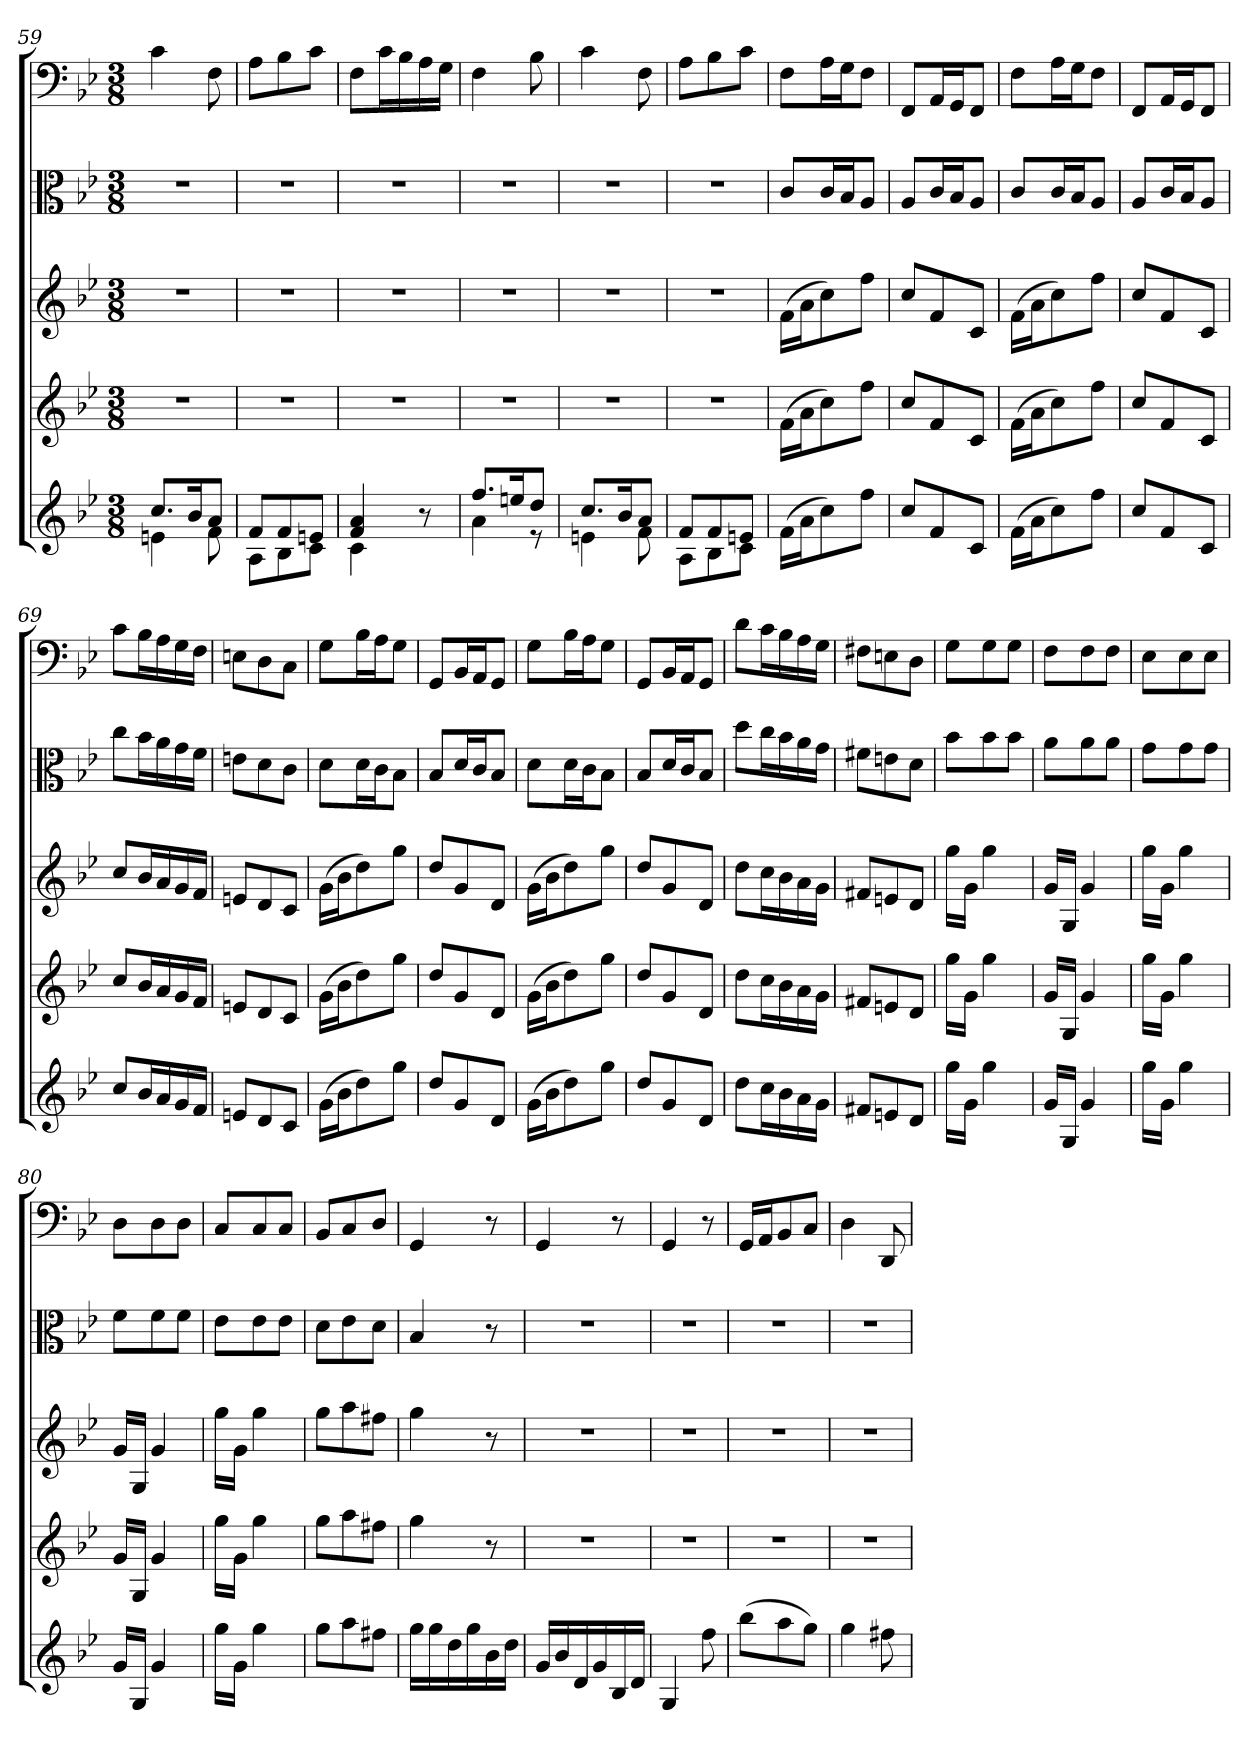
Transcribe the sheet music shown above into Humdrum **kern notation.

**kern	**kern	**kern	**kern	**kern
*part5	*part4	*part3	*part2	*part1
*staff5	*staff4	*staff3	*staff2	*staff1
*clefG2	*clefG2	*clefG2	*clefC3	*clefF4
*k[b-e-]	*k[b-e-]	*k[b-e-]	*k[b-e-]	*k[b-e-]
*B-:	*B-:	*B-:	*B-:	*B-:
*M3/8	*M3/8	*M3/8	*M3/8	*M3/8
=59	=59	=59	=59	=59
*^	*	*	*	*
8.cc/L	4en\	4.r	4.r	4.r	4c\
16b-/K	.	.	.	.	.
8a/J	8f\	.	.	.	8F\
=60	=60	=60	=60	=60	=60
8f/L	8A\L	4.r	4.r	4.r	8A\L
8f/	8B-\	.	.	.	8B-\
8en/J	8c\J	.	.	.	8c\J
=61	=61	=61	=61	=61	=61
4f/ 4a/	4c\	4.r	4.r	4.r	8F\L
.	.	.	.	.	16c\L
.	.	.	.	.	16B-\
8ryy	8r	.	.	.	16A\
.	.	.	.	.	16G\JJ
=62	=62	=62	=62	=62	=62
8.ff/L	4a\	4.r	4.r	4.r	4F\
16een/K	.	.	.	.	.
8dd/J	8r	.	.	.	8B-\
=63	=63	=63	=63	=63	=63
8.cc/L	4en\	4.r	4.r	4.r	4c\
16b-/K	.	.	.	.	.
8a/J	8f\	.	.	.	8F\
=64	=64	=64	=64	=64	=64
8f/L	8A\L	4.r	4.r	4.r	8A\L
8f/	8B-\	.	.	.	8B-\
8en/J	8c\J	.	.	.	8c\J
*v	*v	*	*	*	*
=65	=65	=65	=65	=65
(16f\LL	(16f\LL	(16f\LL	8c/L	8F\L
16a\J	16a\J	16a\J	.	.
8cc\)	8cc\)	8cc\)	16c/L	16A\L
.	.	.	16B-/J	16G\J
8ff\J	8ff\J	8ff\J	8A/J	8F\J
=66	=66	=66	=66	=66
8cc/L	8cc/L	8cc/L	8A/L	8FF/L
8f/	8f/	8f/	16c/L	16AA/L
.	.	.	16B-/J	16GG/J
8c/J	8c/J	8c/J	8A/J	8FF/J
=67	=67	=67	=67	=67
(16f\LL	(16f\LL	(16f\LL	8c/L	8F\L
16a\J	16a\J	16a\J	.	.
8cc\)	8cc\)	8cc\)	16c/L	16A\L
.	.	.	16B-/J	16G\J
8ff\J	8ff\J	8ff\J	8A/J	8F\J
=68	=68	=68	=68	=68
8cc/L	8cc/L	8cc/L	8A/L	8FF/L
8f/	8f/	8f/	16c/L	16AA/L
.	.	.	16B-/J	16GG/J
8c/J	8c/J	8c/J	8A/J	8FF/J
=69	=69	=69	=69	=69
8cc/L	8cc/L	8cc/L	8cc\L	8c\L
16b-/L	16b-/L	16b-/L	16b-\L	16B-\L
16a/	16a/	16a/	16a\	16A\
16g/	16g/	16g/	16g\	16G\
16f/JJ	16f/JJ	16f/JJ	16f\JJ	16F\JJ
=70	=70	=70	=70	=70
8en/L	8en/L	8en/L	8en\L	8En\L
8d/	8d/	8d/	8d\	8D\
8c/J	8c/J	8c/J	8c\J	8C\J
=71	=71	=71	=71	=71
(16g\LL	(16g\LL	(16g\LL	8d\L	8G\L
16b-\J	16b-\J	16b-\J	.	.
8dd\)	8dd\)	8dd\)	16d\L	16B-\L
.	.	.	16c\J	16A\J
8gg\J	8gg\J	8gg\J	8B-\J	8G\J
=72	=72	=72	=72	=72
8dd/L	8dd/L	8dd/L	8B-/L	8GG/L
8g/	8g/	8g/	16d/L	16BB-/L
.	.	.	16c/J	16AA/J
8d/J	8d/J	8d/J	8B-/J	8GG/J
=73	=73	=73	=73	=73
(16g\LL	(16g\LL	(16g\LL	8d\L	8G\L
16b-\J	16b-\J	16b-\J	.	.
8dd\)	8dd\)	8dd\)	16d\L	16B-\L
.	.	.	16c\J	16A\J
8gg\J	8gg\J	8gg\J	8B-\J	8G\J
=74	=74	=74	=74	=74
8dd/L	8dd/L	8dd/L	8B-/L	8GG/L
8g/	8g/	8g/	16d/L	16BB-/L
.	.	.	16c/J	16AA/J
8d/J	8d/J	8d/J	8B-/J	8GG/J
=75	=75	=75	=75	=75
8dd\L	8dd\L	8dd\L	8dd\L	8d\L
16cc\L	16cc\L	16cc\L	16cc\L	16c\L
16b-\	16b-\	16b-\	16b-\	16B-\
16a\	16a\	16a\	16a\	16A\
16g\JJ	16g\JJ	16g\JJ	16g\JJ	16G\JJ
=76	=76	=76	=76	=76
8f#X/L	8f#X/L	8f#X/L	8f#X\L	8F#X\L
8en/	8en/	8en/	8en\	8En\
8d/J	8d/J	8d/J	8d\J	8D\J
=77	=77	=77	=77	=77
16gg\LL	16gg\LL	16gg\LL	8b-\L	8G\L
16g\JJ	16g\JJ	16g\JJ	.	.
4gg\	4gg\	4gg\	8b-\	8G\
.	.	.	8b-\J	8G\J
=78	=78	=78	=78	=78
16g/LL	16g/LL	16g/LL	8a\L	8F\L
16G/JJ	16G/JJ	16G/JJ	.	.
4g/	4g/	4g/	8a\	8F\
.	.	.	8a\J	8F\J
=79	=79	=79	=79	=79
16gg\LL	16gg\LL	16gg\LL	8g\L	8E-\L
16g\JJ	16g\JJ	16g\JJ	.	.
4gg\	4gg\	4gg\	8g\	8E-\
.	.	.	8g\J	8E-\J
=80	=80	=80	=80	=80
16g/LL	16g/LL	16g/LL	8f\L	8D\L
16G/JJ	16G/JJ	16G/JJ	.	.
4g/	4g/	4g/	8f\	8D\
.	.	.	8f\J	8D\J
=81	=81	=81	=81	=81
16gg\LL	16gg\LL	16gg\LL	8e-\L	8C/L
16g\JJ	16g\JJ	16g\JJ	.	.
4gg\	4gg\	4gg\	8e-\	8C/
.	.	.	8e-\J	8C/J
=82	=82	=82	=82	=82
8gg\L	8gg\L	8gg\L	8d\L	8BB-/L
8aa\	8aa\	8aa\	8e-\	8C/
8ff#X\J	8ff#X\J	8ff#X\J	8d\J	8D/J
=83	=83	=83	=83	=83
16gg\LL	4gg\	4gg\	4B-/	4GG/
16gg\	.	.	.	.
16dd\	.	.	.	.
16gg\	.	.	.	.
16b-\	8r	8r	8r	8r
16dd\JJ	.	.	.	.
=84	=84	=84	=84	=84
16g/LL	4.r	4.r	4.r	4GG/
16b-/	.	.	.	.
16d/	.	.	.	.
16g/	.	.	.	.
16B-/	.	.	.	8r
16d/JJ	.	.	.	.
=85	=85	=85	=85	=85
4G/	4.r	4.r	4.r	4GG/
8ff\	.	.	.	8r
=86	=86	=86	=86	=86
(8bb-\L	4.r	4.r	4.r	16GG/LL
.	.	.	.	16AA/J
8aa\	.	.	.	8BB-/
8gg\J)	.	.	.	8C/J
=87	=87	=87	=87	=87
4gg\	4.r	4.r	4.r	4D\
8ff#X\	.	.	.	8DD/
=	=	=	=	=
*-	*-	*-	*-	*-
